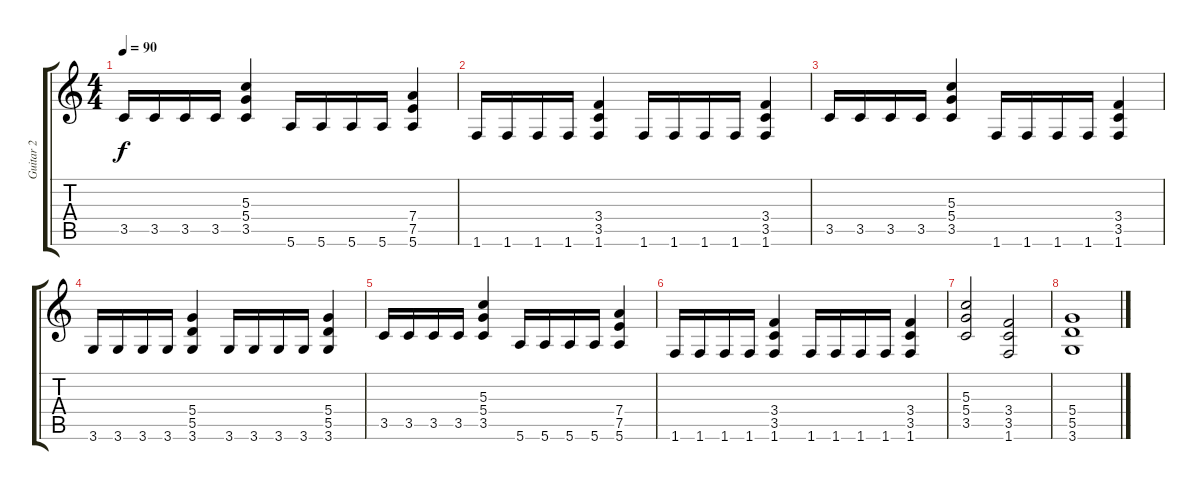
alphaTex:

\track ("Guitar 2" "Guitar 2") {instrument distortionguitar}
\staff {score tabs}
\tuning (E4 B3 G3 D3 A2 E2) {hide}
\ts (4 4)
\tempo 90
\clef g2
\ks c
3.5.16{dy f} 3.5.16 3.5.16 3.5.16 (5.3 5.4 3.5).4 5.6.16 5.6.16 5.6.16 5.6.16 (7.4 7.5 5.6).4 |
1.6.16 1.6.16 1.6.16 1.6.16 (3.4 3.5 1.6).4 1.6.16 1.6.16 1.6.16 1.6.16 (3.4 3.5 1.6).4 |
3.5.16 3.5.16 3.5.16 3.5.16 (5.3 5.4 3.5).4 1.6.16 1.6.16 1.6.16 1.6.16 (3.4 3.5 1.6).4 |
3.6.16 3.6.16 3.6.16 3.6.16 (5.4 5.5 3.6).4 3.6.16 3.6.16 3.6.16 3.6.16 (5.4 5.5 3.6).4 |
3.5.16 3.5.16 3.5.16 3.5.16 (5.3 5.4 3.5).4 5.6.16 5.6.16 5.6.16 5.6.16 (7.4 7.5 5.6).4 |
1.6.16 1.6.16 1.6.16 1.6.16 (3.4 3.5 1.6).4 1.6.16 1.6.16 1.6.16 1.6.16 (3.4 3.5 1.6).4 |
(5.3 5.4 3.5).2 (3.4 3.5 1.6).2 |
(5.4 5.5 3.6).1
